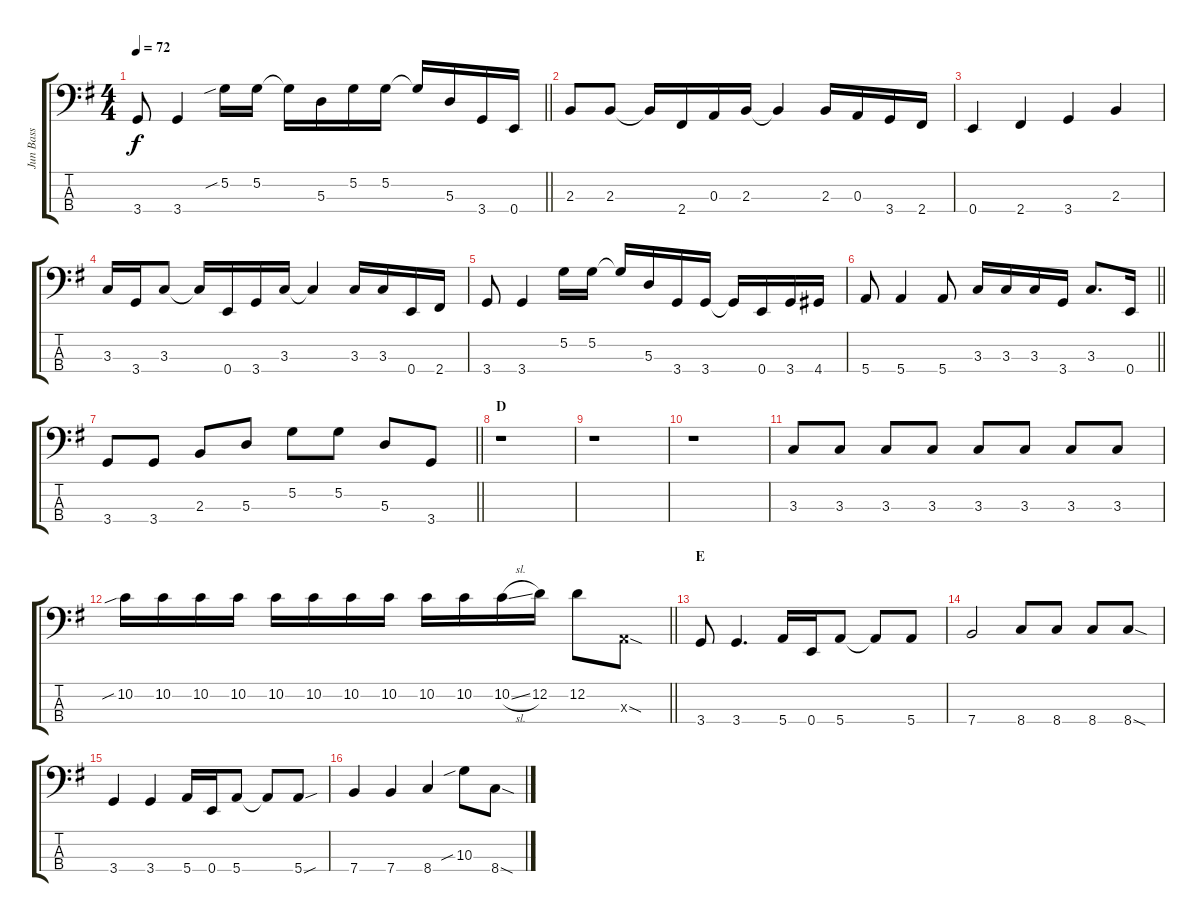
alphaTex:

\track ("Jun Bass" "Jun Bass") {instrument electricbassfinger}
\staff {score tabs}
\tuning (G2 D2 A1 E1) {hide}
\ts (4 4)
\section ("" "")
\tempo 72
\clef f4
\barLineRight lightlight
\ks g
3.4.8{dy f} 3.4.4 5.2{sib}.16 5.2.16 5.2{t}.16 5.3.16 5.2.16 5.2.16 5.2{t}.16 5.3.16 3.4.16 0.4.16 |
\section ("" "")
2.3.8 2.3.8 2.3{t}.16 2.4.16 0.3.16 2.3.16 2.3{t}.4 2.3.16 0.3.16 3.4.16 2.4.16 |
0.4.4 2.4.4 3.4.4 2.3.4 |
3.3.16 3.4.16 3.3.8 3.3{t}.16 0.4.16 3.4.16 3.3.16 3.3{t}.4 3.3.16 3.3.16 0.4.16 2.4.16 |
3.4.8 3.4.4 5.2.16 5.2.16 5.2{t}.16 5.3.16 3.4.16 3.4.16 3.4{t}.16 0.4.16 3.4.16 4.4.16 |
\barLineRight lightlight
5.4.8 5.4.4 5.4.8 3.3.16 3.3.16 3.3.16 3.4.16 3.3.8{d} 0.4.16 |
\section ("" "")
\barLineRight lightlight
3.4.8 3.4.8 2.3.8 5.3.8 5.2.8 5.2.8 5.3.8 3.4.8 |
\section ("" "D")
r.1 |
r.1 |
r.1 |
3.3.8 3.3.8 3.3.8 3.3.8 3.3.8 3.3.8 3.3.8 3.3.8 |
\barLineRight lightlight
10.2{sib}.16 10.2.16 10.2.16 10.2.16 10.2.16 10.2.16 10.2.16 10.2.16 10.2.16 10.2.16 10.2{sl}.16 12.2.16 12.2.8 0.3{sod x}.8 |
\section ("" "E")
3.4.8 3.4.4{d} 5.4.16 0.4.16 5.4.8 5.4{t}.8 5.4.8 |
7.4.2 8.4.8 8.4.8 8.4.8 8.4{sod}.8 |
3.4.4 3.4.4 5.4.16 0.4.16 5.4.8 5.4{t}.8 5.4{sou}.8 |
7.4.4 7.4.4 8.4.4 10.3{sib}.8 8.4{sod}.8
